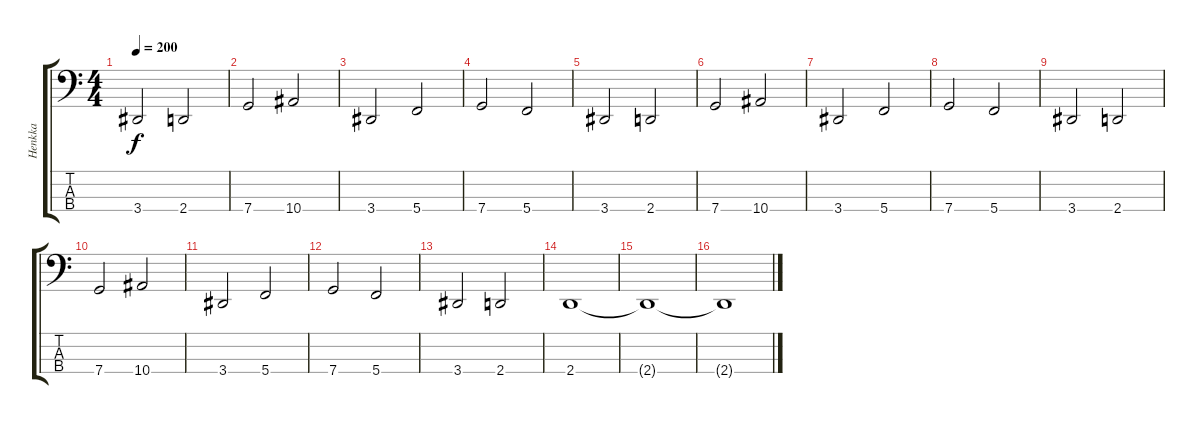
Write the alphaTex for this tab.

\track ("Henkka" "Henkka") {instrument electricbasspick}
\staff {score tabs}
\tuning (F2 C2 G1 C1) {hide}
\ts (4 4)
\tempo 200
\clef f4
\ks c
3.4.2{dy f} 2.4.2 |
7.4.2 10.4.2 |
3.4.2 5.4.2 |
7.4.2 5.4.2 |
3.4.2 2.4.2 |
7.4.2 10.4.2 |
3.4.2 5.4.2 |
7.4.2 5.4.2 |
3.4.2 2.4.2 |
7.4.2 10.4.2 |
3.4.2 5.4.2 |
7.4.2 5.4.2 |
3.4.2 2.4.2 |
2.4.1 |
2.4{t}.1 |
2.4{t}.1
